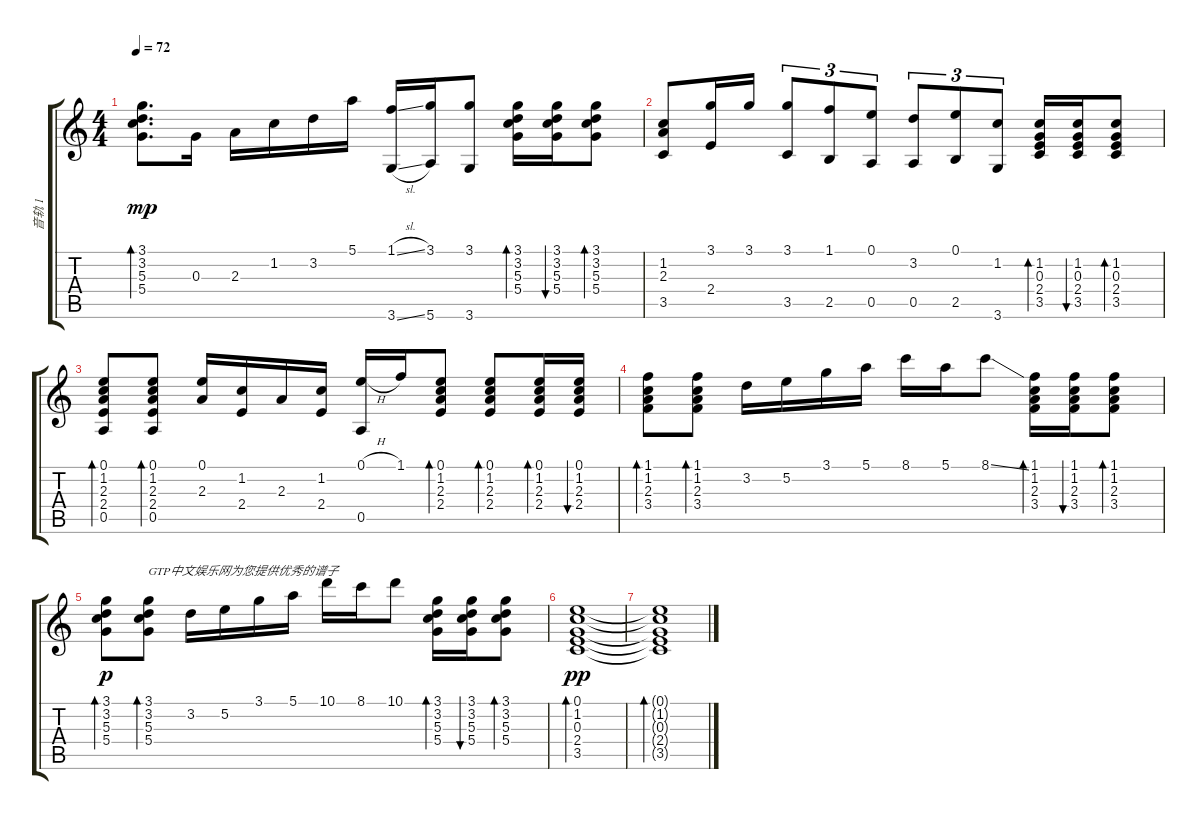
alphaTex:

\track ("音轨 1" "音轨 1") {instrument acousticguitarsteel}
\staff {score tabs}
\tuning (E4 B3 G3 D3 A2 E2) {hide}
\ts (4 4)
\tempo 72
\clef g2
\ks c
(3.1 3.2 5.3 5.4).8{d bd 60 dy mp} 0.3.16 2.3.16 1.2.16 3.2.16 5.1.16 (1.1{sl} 3.6{sl}).16 (3.1 5.6).16 (3.1 3.6).8 (3.1 3.2 5.3 5.4).16{bd 60} (3.1 3.2 5.3 5.4).16{bu 60} (3.1 3.2 5.3 5.4).8{bd 60} |
(1.2 2.3 3.5).8 (3.1 2.4).16 3.1.16 (3.1 3.5).8{tu (3 2)} (1.1 2.5).8{tu (3 2)} (0.1 0.5).8{tu (3 2)} (3.2 0.5).8{tu (3 2)} (0.1 2.5).8{tu (3 2)} (1.2 3.6).8{tu (3 2)} (1.2 0.3 2.4 3.5).16{bd 60} (1.2 0.3 2.4 3.5).16{bu 60} (1.2 0.3 2.4 3.5).8{bd 60} |
(0.1 1.2 2.3 2.4 0.5).8{bd 60} (0.1 1.2 2.3 2.4 0.5).8{bd 60} (0.1 2.3).16 (1.2 2.4).16 2.3.16 (1.2 2.4).16 (0.1{h} 0.5).16 1.1.16 (0.1 1.2 2.3 2.4).8{bd 60} (0.1 1.2 2.3 2.4).8{bd 60} (0.1 1.2 2.3 2.4).16{bd 60} (0.1 1.2 2.3 2.4).16{bu 60} |
(1.1 1.2 2.3 3.4).8{bd 60} (1.1 1.2 2.3 3.4).8{bd 60} 3.2.16 5.2.16 3.1.16 5.1.16 8.1.16 5.1.16 8.1{ss}.8 (1.1 1.2 2.3 3.4).16{bd 60} (1.1 1.2 2.3 3.4).16{bu 60} (1.1 1.2 2.3 3.4).8{bd 60} |
(3.1 3.2 5.3 5.4).8{bd 60 dy p} (3.1 3.2 5.3 5.4).8{bd 60 txt "GTP中文娱乐网为您提供优秀的谱子"} 3.2.16 5.2.16 3.1.16 5.1.16 10.1.16 8.1.16 10.1.8 (3.1 3.2 5.3 5.4).16{bd 60} (3.1 3.2 5.3 5.4).16{bu 60} (3.1 3.2 5.3 5.4).8{bd 60} |
(0.1 1.2 0.3 2.4 3.5).1{bd 480 dy pp} |
(0.1{t} 1.2{t} 0.3{t} 2.4{t} 3.5{t}).1{bd 480}
